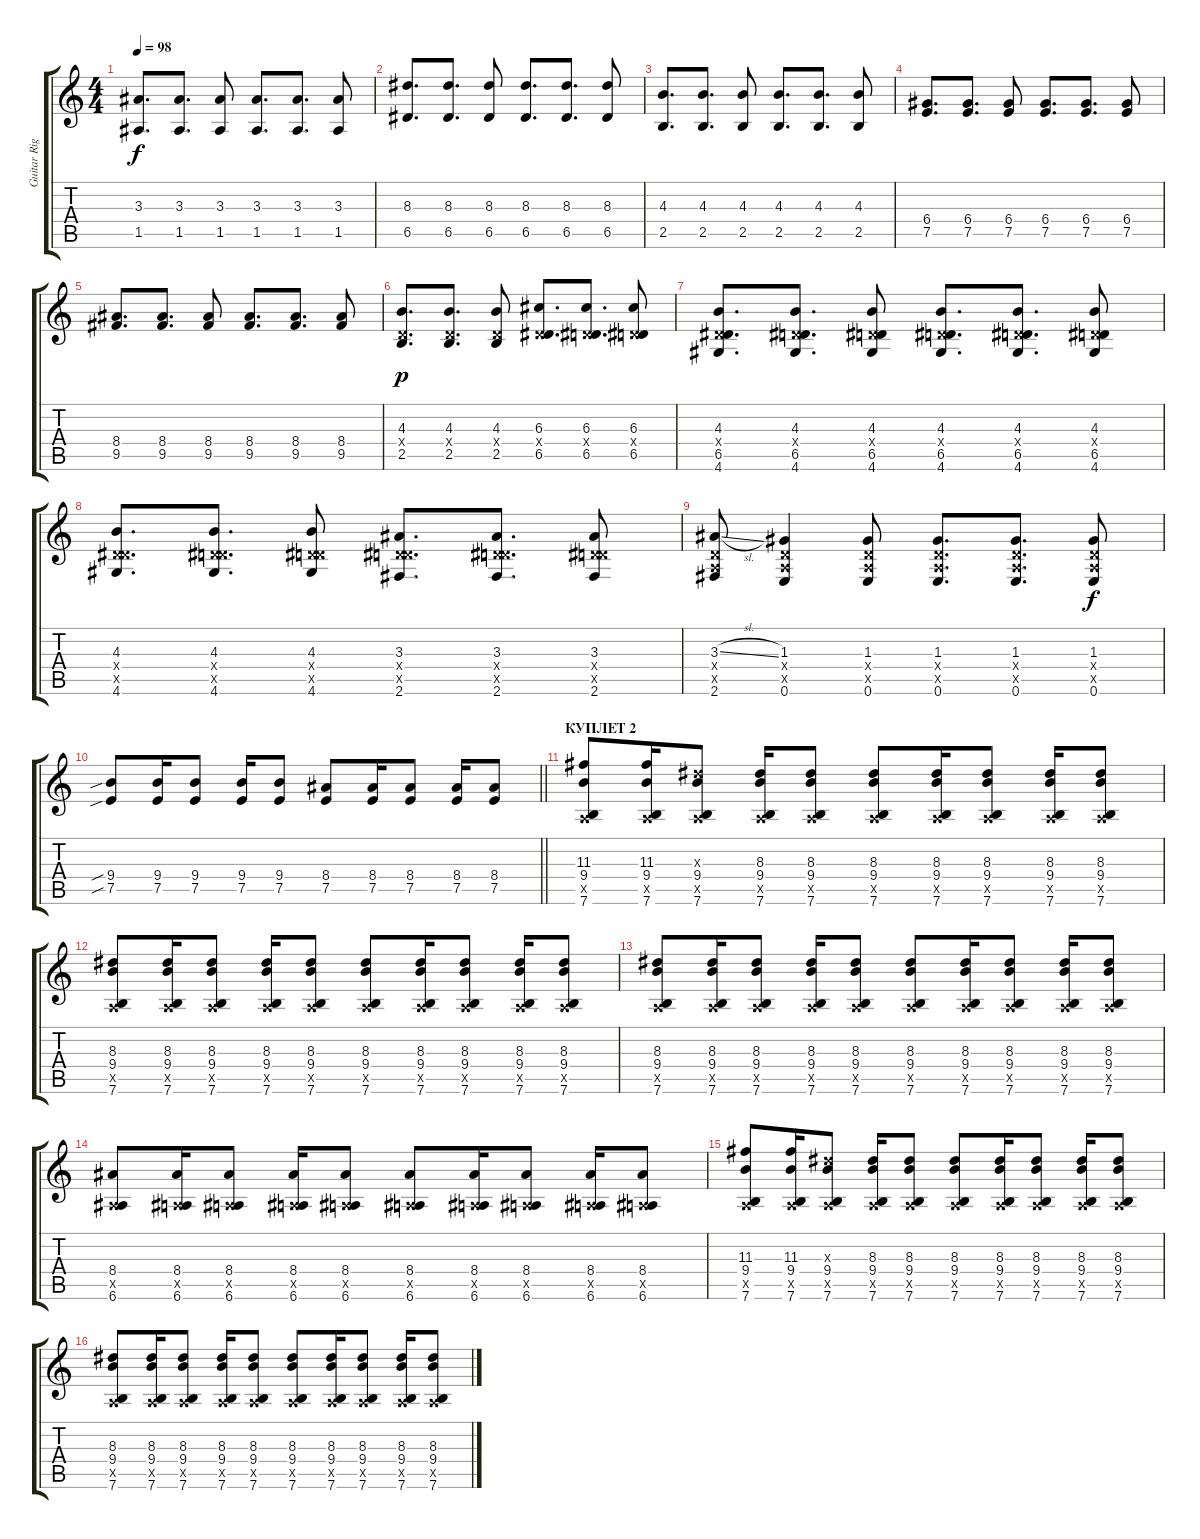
\track ("Guitar Right" "Guitar Rig") {instrument distortionguitar}
\staff {score tabs}
\tuning (E4 B3 G3 D3 A2 E2) {hide}
\ts (4 4)
\tempo 98
\clef g2
\ks c
(3.3 1.5).8{d dy f} (3.3 1.5).8{d} (3.3 1.5).8 (3.3 1.5).8{d} (3.3 1.5).8{d} (3.3 1.5).8 |
(8.3 6.5).8{d} (8.3 6.5).8{d} (8.3 6.5).8 (8.3 6.5).8{d} (8.3 6.5).8{d} (8.3 6.5).8 |
(4.3 2.5).8{d} (4.3 2.5).8{d} (4.3 2.5).8 (4.3 2.5).8{d} (4.3 2.5).8{d} (4.3 2.5).8 |
(6.4 7.5).8{d} (6.4 7.5).8{d} (6.4 7.5).8 (6.4 7.5).8{d} (6.4 7.5).8{d} (6.4 7.5).8 |
(8.4 9.5).8{d} (8.4 9.5).8{d} (8.4 9.5).8 (8.4 9.5).8{d} (8.4 9.5).8{d} (8.4 9.5).8 |
(4.3 0.4{x} 2.5).8{d dy p} (4.3 0.4{x} 2.5).8{d} (4.3 0.4{x} 2.5).8 (6.3 0.4{x} 6.5).8{d} (6.3 0.4{x} 6.5).8{d} (6.3 0.4{x} 6.5).8 |
(4.3 0.4{x} 6.5 4.6).8{d} (4.3 0.4{x} 6.5 4.6).8{d} (4.3 0.4{x} 6.5 4.6).8 (4.3 0.4{x} 6.5 4.6).8{d} (4.3 0.4{x} 6.5 4.6).8{d} (4.3 0.4{x} 6.5 4.6).8 |
(4.3 0.4{x} 6.5{x} 4.6).8{d} (4.3 0.4{x} 6.5{x} 4.6).8{d} (4.3 0.4{x} 6.5{x} 4.6).8 (3.3 0.4{x} 6.5{x} 2.6).8{d} (3.3 0.4{x} 6.5{x} 2.6).8{d} (3.3 0.4{x} 6.5{x} 2.6).8 |
(3.3{sl} 0.4{x} 0.5{x} 2.6).8 (1.3 0.4{x} 0.5{x} 0.6).4 (1.3 0.4{x} 0.5{x} 0.6).8 (1.3 0.4{x} 0.5{x} 0.6).8{d} (1.3 0.4{x} 0.5{x} 0.6).8{d} (1.3 0.4{x} 0.5{x} 0.6).8{dy f} |
\barLineRight lightlight
(9.4{sib} 7.5{sib}).8 (9.4 7.5).16 (9.4 7.5).8 (9.4 7.5).16 (9.4 7.5).8 (8.4 7.5).8 (8.4 7.5).16 (8.4 7.5).8 (8.4 7.5).16 (8.4 7.5).8 |
\section ("" "КУПЛЕТ 2")
(11.3 9.4 0.5{x} 7.6).8 (11.3 9.4 0.5{x} 7.6).16 (8.3{x} 9.4 0.5{x} 7.6).8 (8.3 9.4 0.5{x} 7.6).16 (8.3 9.4 0.5{x} 7.6).8 (8.3 9.4 0.5{x} 7.6).8 (8.3 9.4 0.5{x} 7.6).16 (8.3 9.4 0.5{x} 7.6).8 (8.3 9.4 0.5{x} 7.6).16 (8.3 9.4 0.5{x} 7.6).8 |
(8.3 9.4 0.5{x} 7.6).8 (8.3 9.4 0.5{x} 7.6).16 (8.3 9.4 0.5{x} 7.6).8 (8.3 9.4 0.5{x} 7.6).16 (8.3 9.4 0.5{x} 7.6).8 (8.3 9.4 0.5{x} 7.6).8 (8.3 9.4 0.5{x} 7.6).16 (8.3 9.4 0.5{x} 7.6).8 (8.3 9.4 0.5{x} 7.6).16 (8.3 9.4 0.5{x} 7.6).8 |
(8.3 9.4 0.5{x} 7.6).8 (8.3 9.4 0.5{x} 7.6).16 (8.3 9.4 0.5{x} 7.6).8 (8.3 9.4 0.5{x} 7.6).16 (8.3 9.4 0.5{x} 7.6).8 (8.3 9.4 0.5{x} 7.6).8 (8.3 9.4 0.5{x} 7.6).16 (8.3 9.4 0.5{x} 7.6).8 (8.3 9.4 0.5{x} 7.6).16 (8.3 9.4 0.5{x} 7.6).8 |
(8.4 0.5{x} 6.6).8 (8.4 0.5{x} 6.6).16 (8.4 0.5{x} 6.6).8 (8.4 0.5{x} 6.6).16 (8.4 0.5{x} 6.6).8 (8.4 0.5{x} 6.6).8 (8.4 0.5{x} 6.6).16 (8.4 0.5{x} 6.6).8 (8.4 0.5{x} 6.6).16 (8.4 0.5{x} 6.6).8 |
(11.3 9.4 0.5{x} 7.6).8 (11.3 9.4 0.5{x} 7.6).16 (8.3{x} 9.4 0.5{x} 7.6).8 (8.3 9.4 0.5{x} 7.6).16 (8.3 9.4 0.5{x} 7.6).8 (8.3 9.4 0.5{x} 7.6).8 (8.3 9.4 0.5{x} 7.6).16 (8.3 9.4 0.5{x} 7.6).8 (8.3 9.4 0.5{x} 7.6).16 (8.3 9.4 0.5{x} 7.6).8 |
(8.3 9.4 0.5{x} 7.6).8 (8.3 9.4 0.5{x} 7.6).16 (8.3 9.4 0.5{x} 7.6).8 (8.3 9.4 0.5{x} 7.6).16 (8.3 9.4 0.5{x} 7.6).8 (8.3 9.4 0.5{x} 7.6).8 (8.3 9.4 0.5{x} 7.6).16 (8.3 9.4 0.5{x} 7.6).8 (8.3 9.4 0.5{x} 7.6).16 (8.3 9.4 0.5{x} 7.6).8
